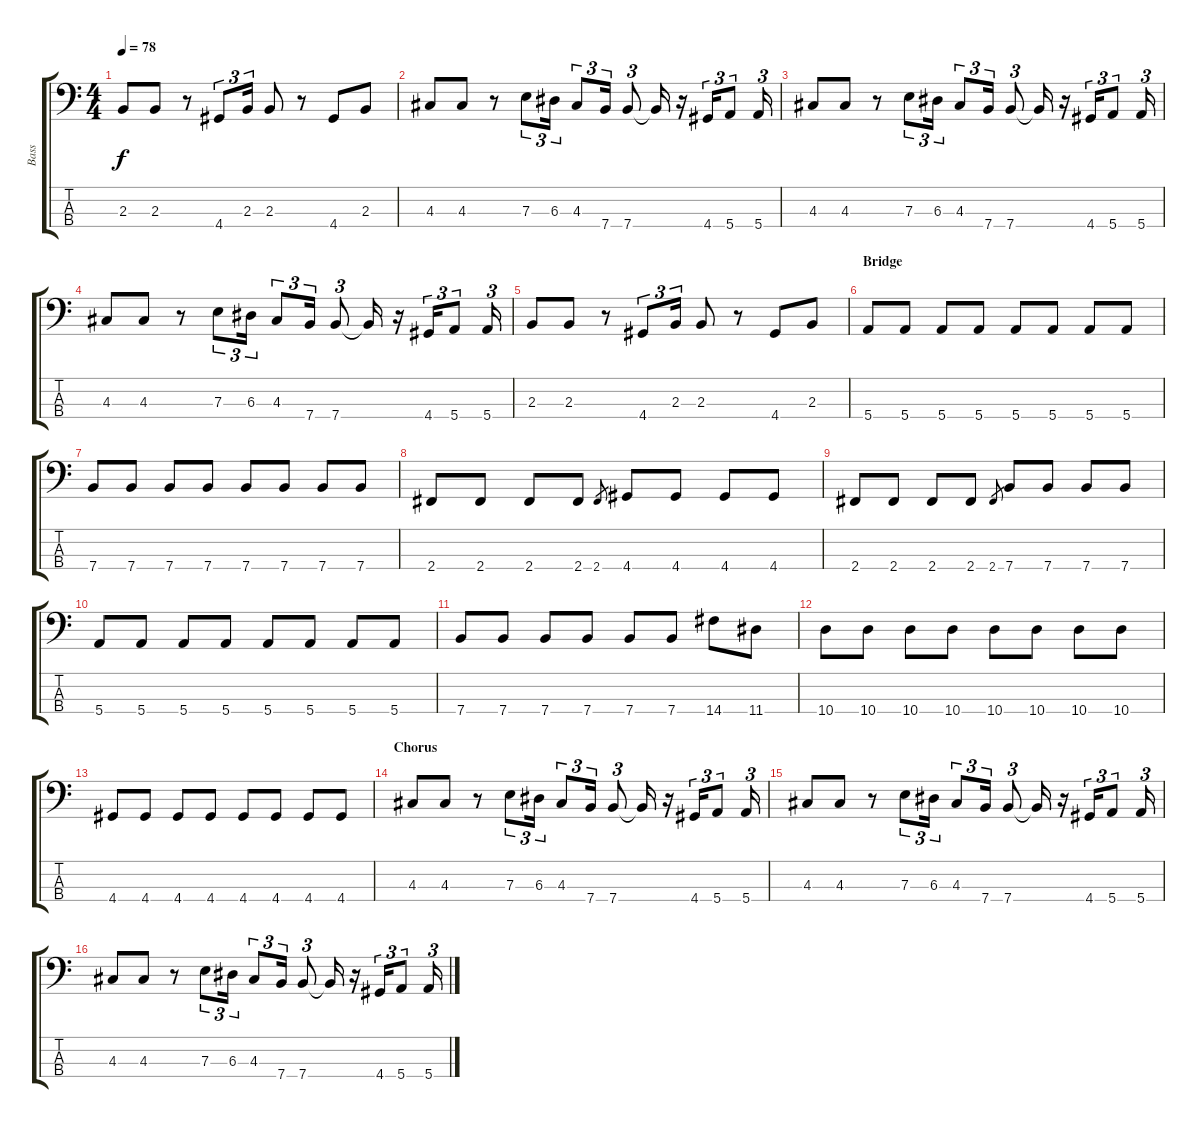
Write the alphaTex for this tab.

\track ("Bass" "Bass") {instrument electricbassfinger}
\staff {score tabs}
\tuning (G2 D2 A1 E1) {hide}
\ts (4 4)
\tempo 78
\clef f4
\ks c
2.3.8{dy f} 2.3.8 r.8 4.4.8{tu (3 2)} 2.3.16{tu (3 2)} 2.3.8 r.8 4.4.8 2.3.8 |
4.3.8 4.3.8 r.8 7.3.8{tu (3 2)} 6.3.16{tu (3 2)} 4.3.8{tu (3 2)} 7.4.16{tu (3 2)} 7.4.8{tu (3 2)} 7.4{t}.16 r.16 4.4.16{tu (3 2)} 5.4.8{tu (3 2)} 5.4.16{tu (3 2)} |
4.3.8 4.3.8 r.8 7.3.8{tu (3 2)} 6.3.16{tu (3 2)} 4.3.8{tu (3 2)} 7.4.16{tu (3 2)} 7.4.8{tu (3 2)} 7.4{t}.16 r.16 4.4.16{tu (3 2)} 5.4.8{tu (3 2)} 5.4.16{tu (3 2)} |
4.3.8 4.3.8 r.8 7.3.8{tu (3 2)} 6.3.16{tu (3 2)} 4.3.8{tu (3 2)} 7.4.16{tu (3 2)} 7.4.8{tu (3 2)} 7.4{t}.16 r.16 4.4.16{tu (3 2)} 5.4.8{tu (3 2)} 5.4.16{tu (3 2)} |
2.3.8 2.3.8 r.8 4.4.8{tu (3 2)} 2.3.16{tu (3 2)} 2.3.8 r.8 4.4.8 2.3.8 |
\section ("" "Bridge")
5.4.8 5.4.8 5.4.8 5.4.8 5.4.8 5.4.8 5.4.8 5.4.8 |
7.4.8 7.4.8 7.4.8 7.4.8 7.4.8 7.4.8 7.4.8 7.4.8 |
2.4.8 2.4.8 2.4.8 2.4.8 2.4.8{gr} 4.4.8 4.4.8 4.4.8 4.4.8 |
2.4.8 2.4.8 2.4.8 2.4.8 2.4.8{gr} 7.4.8 7.4.8 7.4.8 7.4.8 |
5.4.8 5.4.8 5.4.8 5.4.8 5.4.8 5.4.8 5.4.8 5.4.8 |
7.4.8 7.4.8 7.4.8 7.4.8 7.4.8 7.4.8 14.4.8 11.4.8 |
10.4.8 10.4.8 10.4.8 10.4.8 10.4.8 10.4.8 10.4.8 10.4.8 |
4.4.8 4.4.8 4.4.8 4.4.8 4.4.8 4.4.8 4.4.8 4.4.8 |
\section ("" "Chorus")
4.3.8 4.3.8 r.8 7.3.8{tu (3 2)} 6.3.16{tu (3 2)} 4.3.8{tu (3 2)} 7.4.16{tu (3 2)} 7.4.8{tu (3 2)} 7.4{t}.16 r.16 4.4.16{tu (3 2)} 5.4.8{tu (3 2)} 5.4.16{tu (3 2)} |
4.3.8 4.3.8 r.8 7.3.8{tu (3 2)} 6.3.16{tu (3 2)} 4.3.8{tu (3 2)} 7.4.16{tu (3 2)} 7.4.8{tu (3 2)} 7.4{t}.16 r.16 4.4.16{tu (3 2)} 5.4.8{tu (3 2)} 5.4.16{tu (3 2)} |
4.3.8 4.3.8 r.8 7.3.8{tu (3 2)} 6.3.16{tu (3 2)} 4.3.8{tu (3 2)} 7.4.16{tu (3 2)} 7.4.8{tu (3 2)} 7.4{t}.16 r.16 4.4.16{tu (3 2)} 5.4.8{tu (3 2)} 5.4.16{tu (3 2)}
